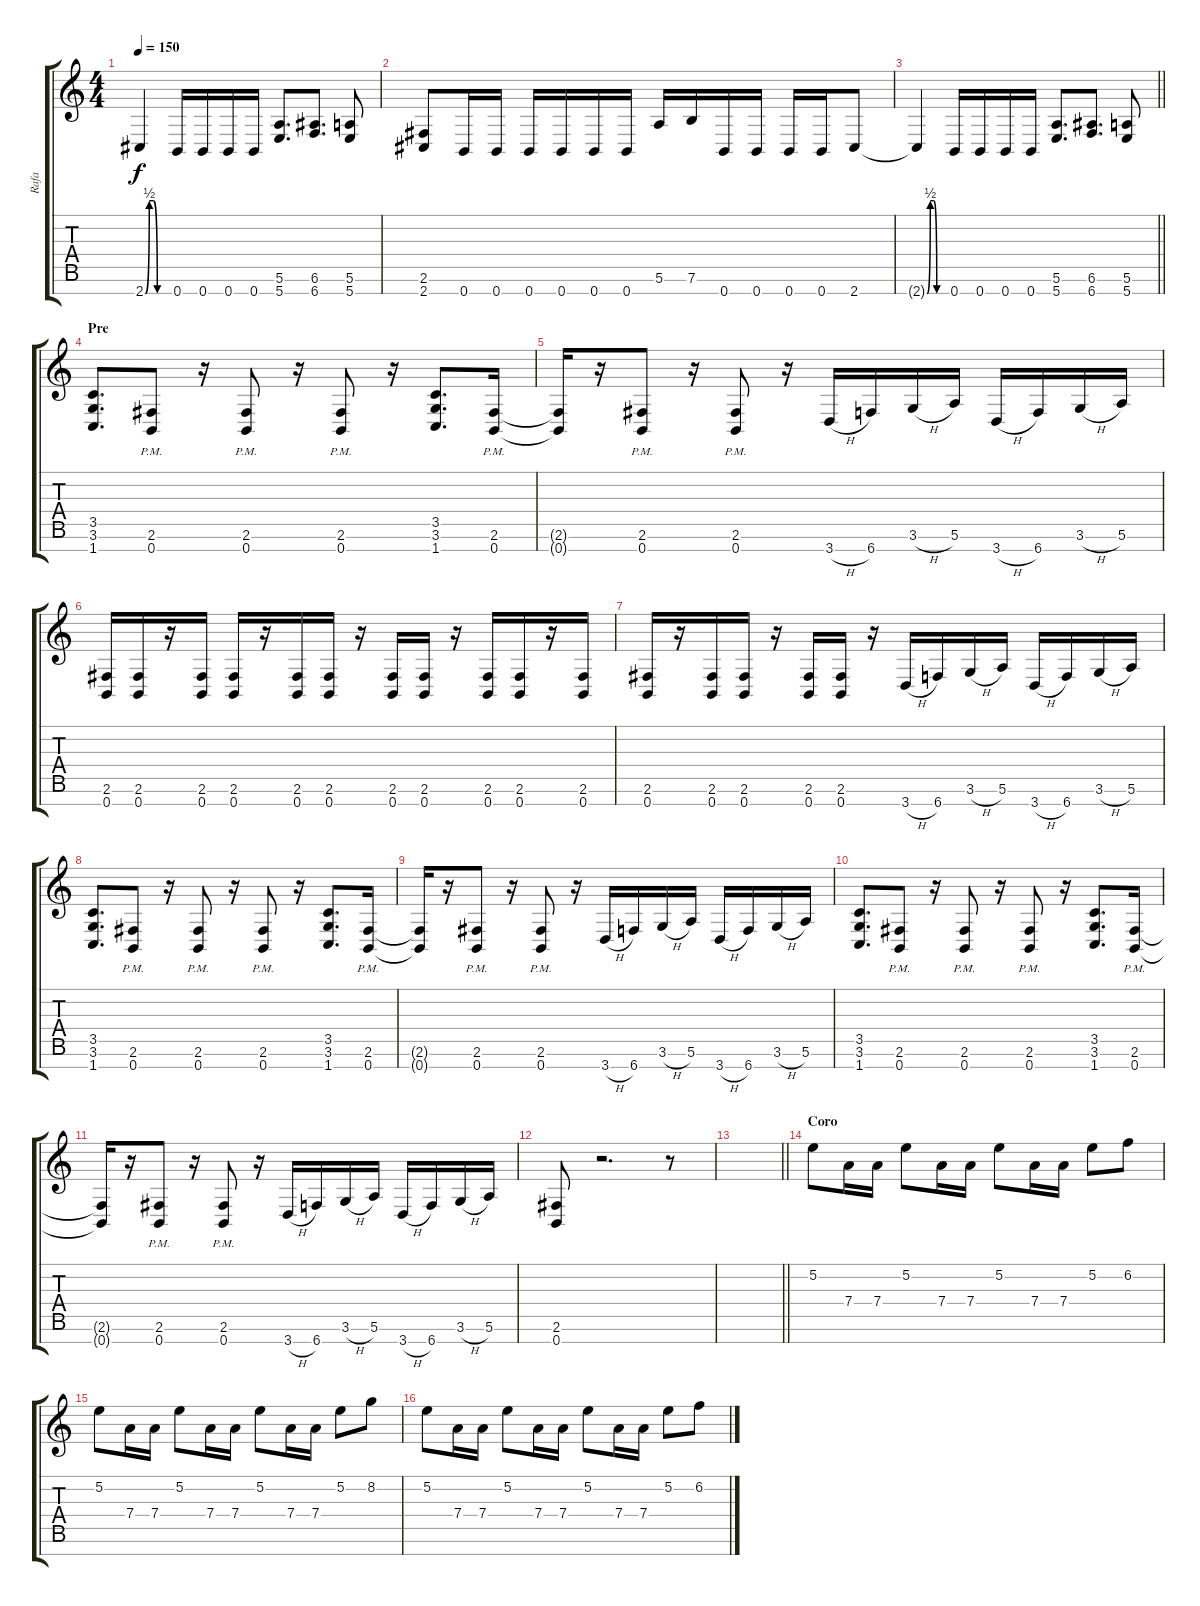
\track ("Rafa" "Rafa") {instrument distortionguitar}
\staff {score tabs}
\tuning (E4 B3 G3 D3 A2 E2 B1) {hide}
\ts (4 4)
\tempo 150
\clef g2
\ks c
2.7{be (custom 0 0 10 2 20 2 30 0 60 0) t}.4{dy f} 0.7.16 0.7.16 0.7.16 0.7.16 (5.6 5.7).8{d} (6.6 6.7).8{d} (5.6 5.7).8 |
(2.6 2.7).8 0.7.16 0.7.16 0.7.16 0.7.16 0.7.16 0.7.16 5.6.16 7.6.16 0.7.16 0.7.16 0.7.16 0.7.16 2.7.8 |
\barLineRight lightlight
2.7{be (custom 0 0 10 2 20 2 30 0 60 0) t}.4 0.7.16 0.7.16 0.7.16 0.7.16 (5.6 5.7).8{d} (6.6 6.7).8{d} (5.6 5.7).8 |
\section ("" "Pre")
(3.5 3.6 1.7).8{d} (2.6{pm} 0.7{pm}).8 r.16 (2.6{pm} 0.7{pm}).8 r.16 (2.6{pm} 0.7{pm}).8 r.16 (3.5 3.6 1.7).8{d} (2.6{pm} 0.7{pm}).16 |
(2.6{t} 0.7{t}).16 r.16 (2.6{pm} 0.7{pm}).8 r.16 (2.6{pm} 0.7{pm}).8 r.16 3.7{h}.16 6.7.16 3.6{h}.16 5.6.16 3.7{h}.16 6.7.16 3.6{h}.16 5.6.16 |
(2.6 0.7).16 (2.6 0.7).16 r.16 (2.6 0.7).16 (2.6 0.7).16 r.16 (2.6 0.7).16 (2.6 0.7).16 r.16 (2.6 0.7).16 (2.6 0.7).16 r.16 (2.6 0.7).16 (2.6 0.7).16 r.16 (2.6 0.7).16 |
(2.6 0.7).16 r.16 (2.6 0.7).16 (2.6 0.7).16 r.16 (2.6 0.7).16 (2.6 0.7).16 r.16 3.7{h}.16 6.7.16 3.6{h}.16 5.6.16 3.7{h}.16 6.7.16 3.6{h}.16 5.6.16 |
(3.5 3.6 1.7).8{d} (2.6{pm} 0.7{pm}).8 r.16 (2.6{pm} 0.7{pm}).8 r.16 (2.6{pm} 0.7{pm}).8 r.16 (3.5 3.6 1.7).8{d} (2.6{pm} 0.7{pm}).16 |
(2.6{t} 0.7{t}).16 r.16 (2.6{pm} 0.7{pm}).8 r.16 (2.6{pm} 0.7{pm}).8 r.16 3.7{h}.16 6.7.16 3.6{h}.16 5.6.16 3.7{h}.16 6.7.16 3.6{h}.16 5.6.16 |
(3.5 3.6 1.7).8{d} (2.6{pm} 0.7{pm}).8 r.16 (2.6{pm} 0.7{pm}).8 r.16 (2.6{pm} 0.7{pm}).8 r.16 (3.5 3.6 1.7).8{d} (2.6{pm} 0.7{pm}).16 |
(2.6{t} 0.7{t}).16 r.16 (2.6{pm} 0.7{pm}).8 r.16 (2.6{pm} 0.7{pm}).8 r.16 3.7{h}.16 6.7.16 3.6{h}.16 5.6.16 3.7{h}.16 6.7.16 3.6{h}.16 5.6.16 |
(2.6 0.7).8 r.2{d} r.8 |
\barLineRight lightlight
|
\section ("" "Coro")
5.2.8 7.4.16 7.4.16 5.2.8 7.4.16 7.4.16 5.2.8 7.4.16 7.4.16 5.2.8 6.2.8 |
5.2.8 7.4.16 7.4.16 5.2.8 7.4.16 7.4.16 5.2.8 7.4.16 7.4.16 5.2.8 8.2.8 |
5.2.8 7.4.16 7.4.16 5.2.8 7.4.16 7.4.16 5.2.8 7.4.16 7.4.16 5.2.8 6.2.8
